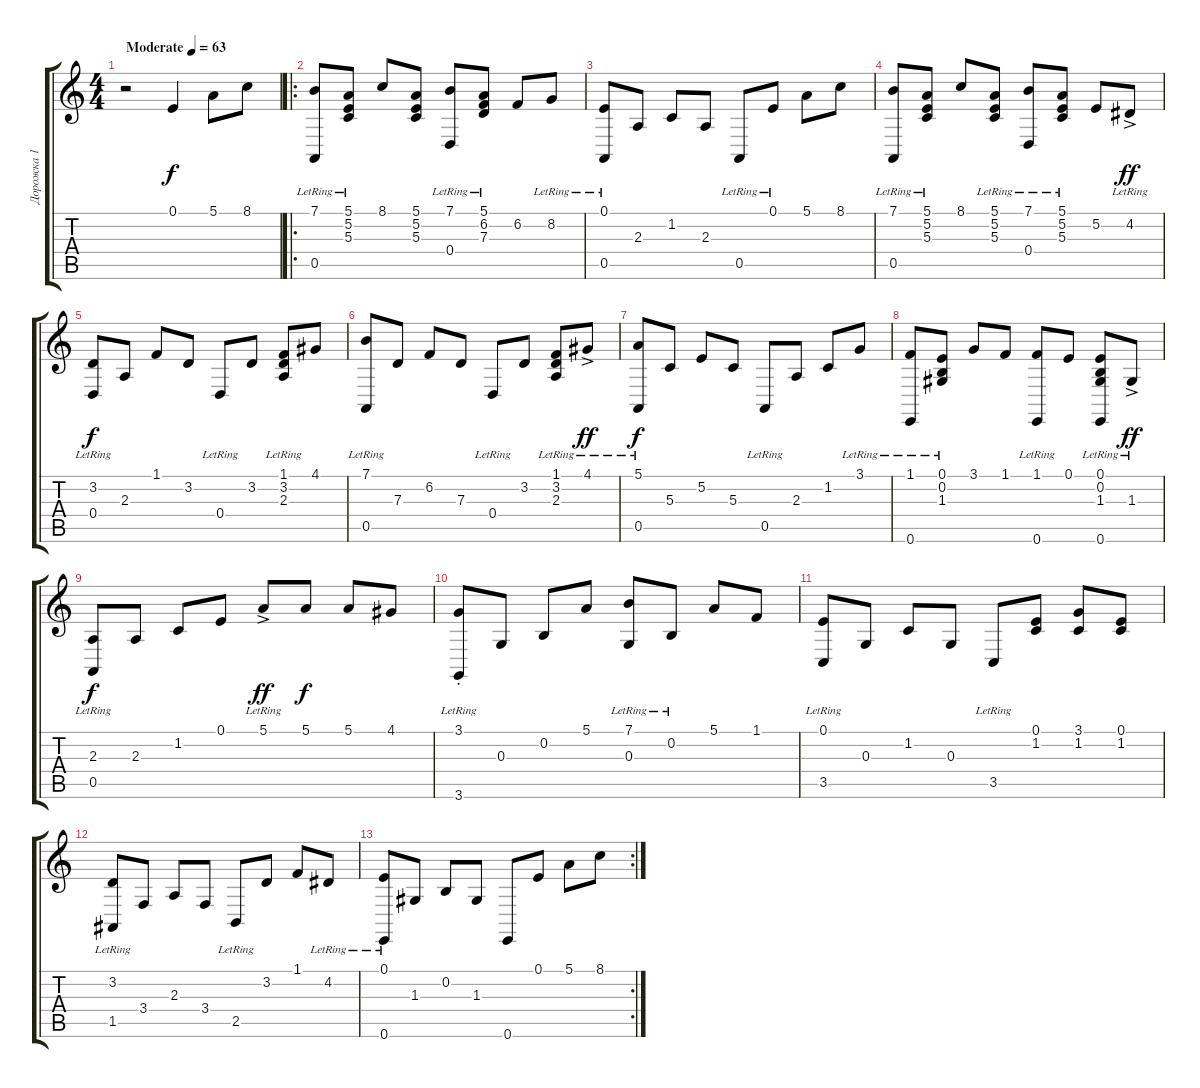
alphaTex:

\track ("Дорожка 1" "Дорожка 1") {instrument brightacousticpiano}
\staff {score tabs}
\tuning (E4 B3 G3 D3 A2 E2) {hide}
\ts (4 4)
\tempo (63 "Moderate")
\clef g2
\ks c
r.2{dy f instrument brightacousticpiano} 0.1.4 5.1.8 8.1.8 |
\ro
(7.1 0.5{lr}).8 (5.1{lr} 5.2{lr} 5.3{lr}).8 8.1.8 (5.1 5.2 5.3).8 (7.1{lr} 0.4{lr}).8 (5.1{lr} 6.2{lr} 7.3{lr}).8 6.2.8 8.2{lr}.8 |
(0.1{lr} 0.5{lr}).8 2.3.8 1.2.8 2.3.8 0.5{lr}.8 0.1{lr}.8 5.1.8 8.1.8 |
(7.1{lr} 0.5{lr}).8 (5.1{lr} 5.2{lr} 5.3{lr}).8 8.1.8 (5.1{lr} 5.2{lr} 5.3{lr}).8 (7.1{lr} 0.4{lr}).8 (5.1{lr} 5.2{lr} 5.3{lr}).8 5.2.8 4.2{ac lr}.8{dy ff} |
(3.2{lr} 0.4{lr}).8{dy f} 2.3.8 1.1.8 3.2.8 0.4{lr}.8 3.2.8 (1.1{lr} 3.2{lr} 2.3{lr}).8 4.1.8 |
(7.1{lr} 0.5{lr}).8 7.3.8 6.2.8 7.3.8 0.4{lr}.8 3.2.8 (1.1{lr} 3.2{lr} 2.3{lr}).8 4.1{ac lr}.8{dy ff} |
(5.1{lr} 0.5{lr}).8{dy f} 5.3.8 5.2.8 5.3.8 0.5{lr}.8 2.3.8 1.2.8 3.1{lr}.8 |
(1.1 0.6{lr}).8 (0.1{lr} 0.2{lr} 1.3{lr}).8 3.1.8 1.1.8 (1.1{lr} 0.6{lr}).8 0.1.8 (0.1{lr} 0.2{lr} 1.3{lr} 0.6{lr}).8 1.3{ac lr}.8{dy ff} |
(2.3{lr} 0.5{lr}).8{dy f} 2.3.8 1.2.8 0.1.8 5.1{ac lr}.8{dy ff} 5.1.8{dy f} 5.1.8 4.1.8 |
(3.1{st lr} 3.6{lr}).8 0.3.8 0.2.8 5.1.8 (7.1{lr} 0.3{lr}).8 0.2{lr}.8 5.1.8 1.1.8 |
(0.1{lr} 3.5{lr}).8 0.3.8 1.2.8 0.3.8 3.5{lr}.8 (0.1 1.2).8 (3.1 1.2).8 (0.1 1.2).8 |
(3.2{lr} 1.5{lr}).8 3.4.8 2.3.8 3.4.8 2.5{lr}.8 3.2.8 1.1.8 4.2{lr}.8 |
\rc 2
(0.1{lr} 0.6{lr}).8 1.3.8 0.2.8 1.3.8 0.6.8 0.1.8 5.1.8 8.1.8
